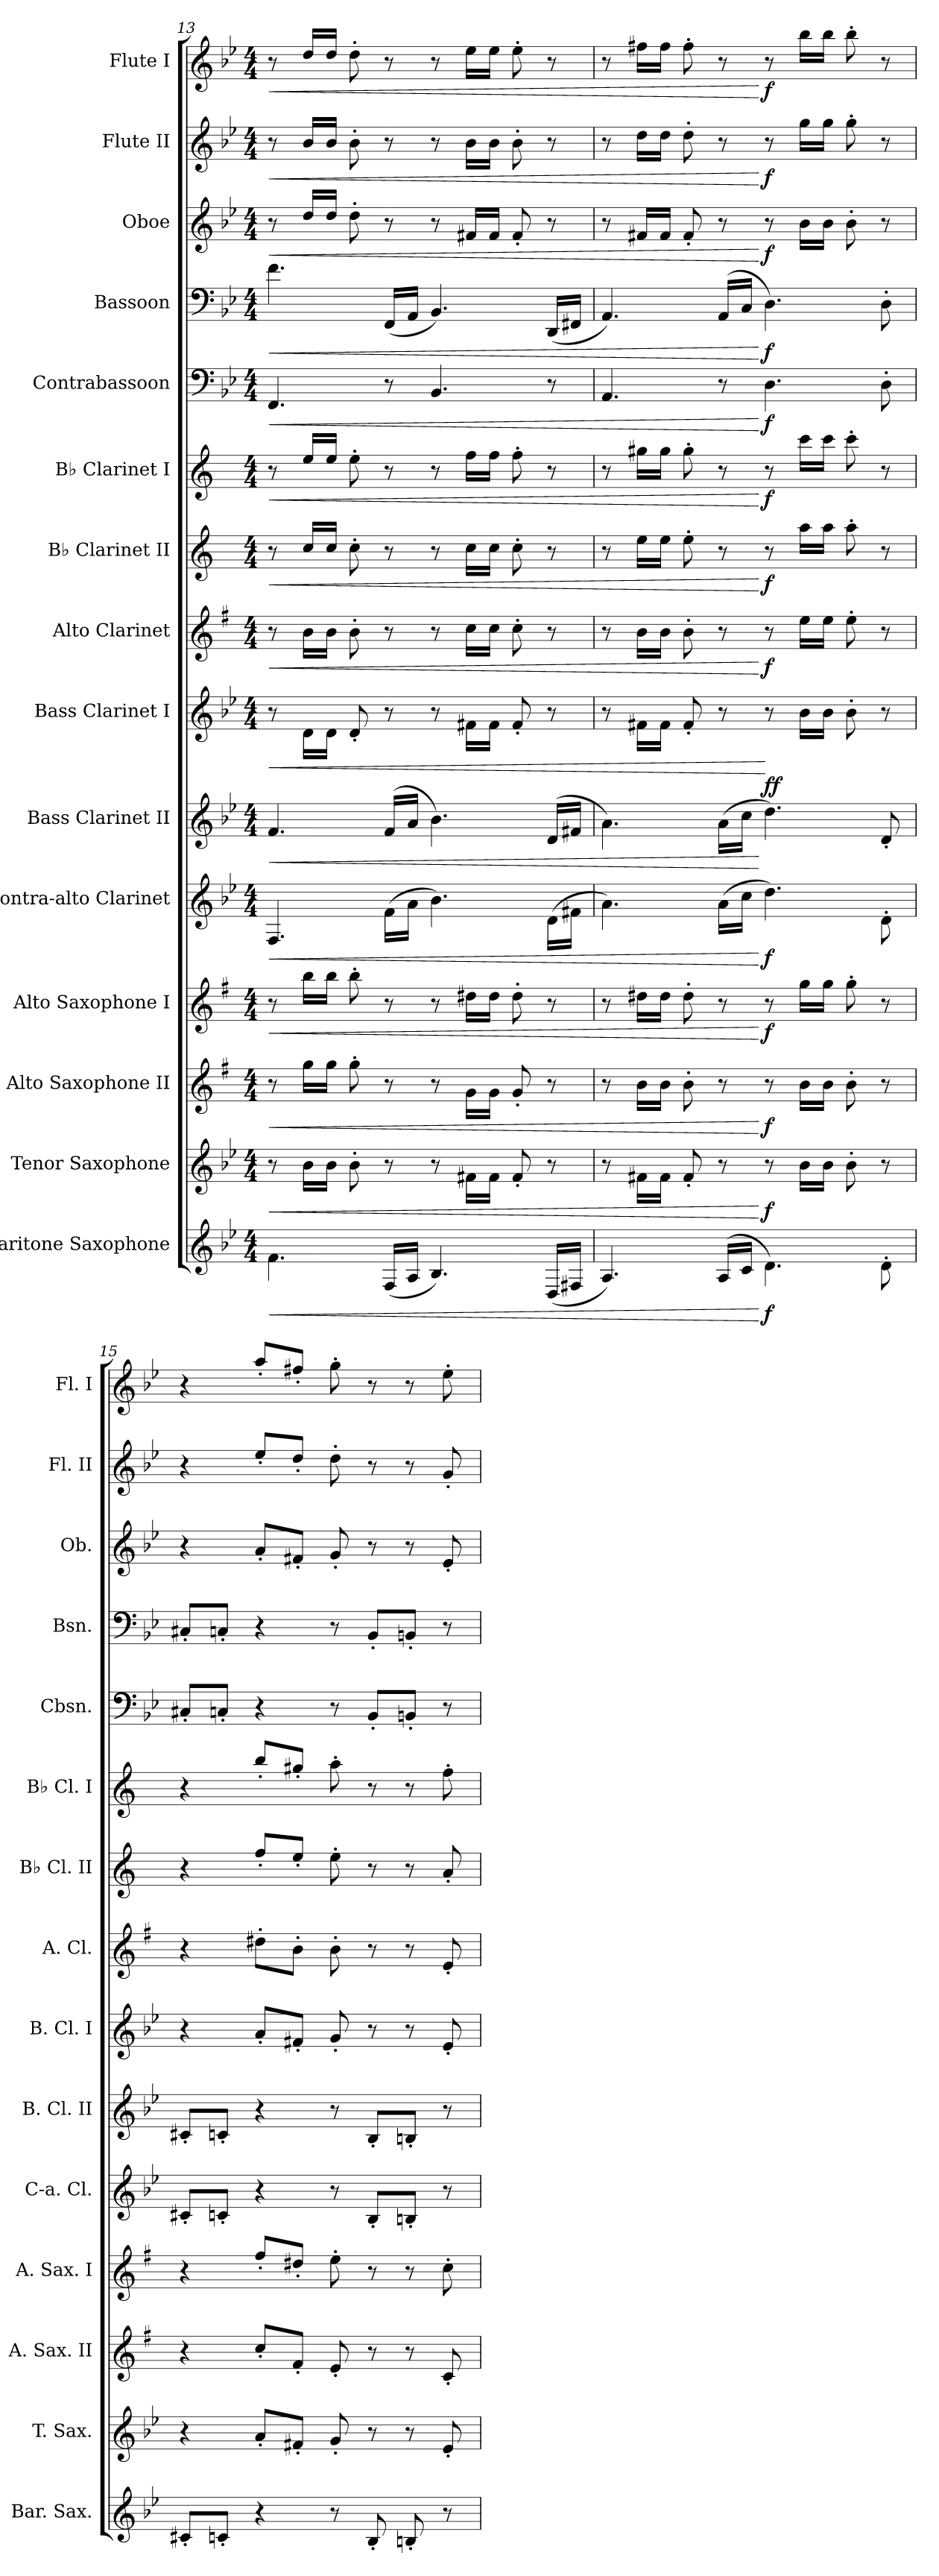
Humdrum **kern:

**kern	**dynam	**kern	**dynam	**kern	**dynam	**kern	**dynam	**kern	**dynam	**kern	**dynam	**kern	**dynam	**kern	**dynam	**kern	**dynam	**kern	**dynam	**kern	**dynam	**kern	**dynam	**kern	**dynam	**kern	**dynam	**kern	**dynam
*part15	*part15	*part14	*part14	*part13	*part13	*part12	*part12	*part11	*part11	*part10	*part10	*part9	*part9	*part8	*part8	*part7	*part7	*part6	*part6	*part5	*part5	*part4	*part4	*part3	*part3	*part2	*part2	*part1	*part1
*staff15	*staff15	*staff14	*staff14	*staff13	*staff13	*staff12	*staff12	*staff11	*staff11	*staff10	*staff10	*staff9	*staff9	*staff8	*staff8	*staff7	*staff7	*staff6	*staff6	*staff5	*staff5	*staff4	*staff4	*staff3	*staff3	*staff2	*staff2	*staff1	*staff1
*I"Baritone Saxophone	*	*I"Tenor Saxophone	*	*I"Alto Saxophone II	*	*I"Alto Saxophone I	*	*I"Contra-alto Clarinet	*	*I"Bass Clarinet II	*	*I"Bass Clarinet I	*	*I"Alto Clarinet	*	*I"B♭ Clarinet II	*	*I"B♭ Clarinet I	*	*I"Contrabassoon	*	*I"Bassoon	*	*I"Oboe	*	*I"Flute II	*	*I"Flute I	*
*I'Bar. Sax.	*	*I'T. Sax.	*	*I'A. Sax. II	*	*I'A. Sax. I	*	*I'C-a. Cl.	*	*I'B. Cl. II	*	*I'B. Cl. I	*	*I'A. Cl.	*	*I'B♭ Cl. II	*	*I'B♭ Cl. I	*	*I'Cbsn.	*	*I'Bsn.	*	*I'Ob.	*	*I'Fl. II	*	*I'Fl. I	*
*clefG2	*	*clefG2	*	*clefG2	*	*clefG2	*	*clefG2	*	*clefG2	*	*clefG2	*	*clefG2	*	*clefG2	*	*clefG2	*	*clefF4	*	*clefF4	*	*clefG2	*	*clefG2	*	*clefG2	*
*ITrd12c21	*	*ITrd8c14	*	*ITrd5c9	*	*ITrd5c9	*	*ITrd12c21	*	*ITrd8c14	*	*ITrd8c14	*	*ITrd5c9	*	*ITrd1c2	*	*ITrd1c2	*	*ITrd7c12	*	*	*	*	*	*	*	*	*
*k[b-e-]	*	*k[b-e-]	*	*k[b-e-]	*	*k[b-e-]	*	*k[b-e-]	*	*k[b-e-]	*	*k[b-e-]	*	*k[b-e-]	*	*k[b-e-]	*	*k[b-e-]	*	*k[b-e-]	*	*k[b-e-]	*	*k[b-e-]	*	*k[b-e-]	*	*k[b-e-]	*
*M4/4	*	*M4/4	*	*M4/4	*	*M4/4	*	*M4/4	*	*M4/4	*	*M4/4	*	*M4/4	*	*M4/4	*	*M4/4	*	*M4/4	*	*M4/4	*	*M4/4	*	*M4/4	*	*M4/4	*
=13	=13	=13	=13	=13	=13	=13	=13	=13	=13	=13	=13	=13	=13	=13	=13	=13	=13	=13	=13	=13	=13	=13	=13	=13	=13	=13	=13	=13	=13
!	!LO:HP:b	!	!LO:HP:b	!	!LO:HP:b	!	!LO:HP:b	!	!LO:HP:b	!	!LO:HP:b	!	!LO:HP:b	!	!LO:HP:b	!	!LO:HP:b	!	!LO:HP:b	!	!LO:HP:b	!	!LO:HP:b	!	!LO:HP:b	!	!LO:HP:b	!	!LO:HP:b
4.F\	<	8r	<	8r	<	8r	<	4.FF/	<	4.F/	<	8r	<	8r	<	8r	<	8r	<	4.FFF/	<	4.f\	<	8r	<	8r	<	8r	<
.	.	16B-\LL	.	16b-\LL	.	16dd\LL	.	.	.	.	.	16D\LL	.	16d\LL	.	16b-/LL	.	16dd/LL	.	.	.	.	.	16dd/LL	.	16b-/LL	.	16dd/LL	.
.	.	16B-\JJ	.	16b-\JJ	.	16dd\JJ	.	.	.	.	.	16D\JJ	.	16d\JJ	.	16b-/JJ	.	16dd/JJ	.	.	.	.	.	16dd/JJ	.	16b-/JJ	.	16dd/JJ	.
.	.	8B-'\	.	8b-'\	.	8dd'\	.	.	.	.	.	8D'/	.	8d'\	.	8b-'\	.	8dd'\	.	.	.	.	.	8dd'\	.	8b-'\	.	8dd'\	.
(<16FF/LL	.	8r	.	8r	.	8r	.	(>16F\LL	.	(>16F/LL	.	8r	.	8r	.	8r	.	8r	.	8r	.	(<16FF/LL	.	8r	.	8r	.	8r	.
16AA/JJ	.	.	.	.	.	.	.	16A\JJ	.	16A/JJ	.	.	.	.	.	.	.	.	.	.	.	16AA/JJ	.	.	.	.	.	.	.
4.BB-/)	.	8r	.	8r	.	8r	.	4.B-\)	.	4.B-\)	.	8r	.	8r	.	8r	.	8r	.	4.BBB-/	.	4.BB-/)	.	8r	.	8r	.	8r	.
.	.	16F#X\LL	.	16B-\LL	.	16f#X\LL	.	.	.	.	.	16F#X\LL	.	16e-\LL	.	16b-\LL	.	16ee-\LL	.	.	.	.	.	16f#X/LL	.	16b-\LL	.	16ee-\LL	.
.	.	16F#\JJ	.	16B-\JJ	.	16f#\JJ	.	.	.	.	.	16F#\JJ	.	16e-\JJ	.	16b-\JJ	.	16ee-\JJ	.	.	.	.	.	16f#/JJ	.	16b-\JJ	.	16ee-\JJ	.
.	.	8F#'/	.	8B-'/	.	8f#'\	.	.	.	.	.	8F#'/	.	8e-'\	.	8b-'\	.	8ee-'\	.	.	.	.	.	8f#'/	.	8b-'\	.	8ee-'\	.
(<16DD/LL	.	8r	.	8r	.	8r	.	(>16D\LL	.	(<16D/LL	.	8r	.	8r	.	8r	.	8r	.	8r	.	(<16DD/LL	.	8r	.	8r	.	8r	.
16FF#X/JJ	.	.	.	.	.	.	.	16F#X\JJ	.	16F#X/JJ	.	.	.	.	.	.	.	.	.	.	.	16FF#X/JJ	.	.	.	.	.	.	.
=14	=14	=14	=14	=14	=14	=14	=14	=14	=14	=14	=14	=14	=14	=14	=14	=14	=14	=14	=14	=14	=14	=14	=14	=14	=14	=14	=14	=14	=14
4.AA/)	.	8r	.	8r	.	8r	.	4.A\)	.	4.A\)	.	8r	.	8r	.	8r	.	8r	.	4.AAA/	.	4.AA/)	.	8r	.	8r	.	8r	.
.	.	16F#X\LL	.	16d\LL	.	16f#X\LL	.	.	.	.	.	16F#X\LL	.	16d\LL	.	16dd\LL	.	16ff#X\LL	.	.	.	.	.	16f#X/LL	.	16dd\LL	.	16ff#X\LL	.
.	.	16F#\JJ	.	16d\JJ	.	16f#\JJ	.	.	.	.	.	16F#\JJ	.	16d\JJ	.	16dd\JJ	.	16ff#\JJ	.	.	.	.	.	16f#/JJ	.	16dd\JJ	.	16ff#\JJ	.
.	.	8F#'/	.	8d'\	.	8f#'\	.	.	.	.	.	8F#'/	.	8d'\	.	8dd'\	.	8ff#'\	.	.	.	.	.	8f#'/	.	8dd'\	.	8ff#'\	.
(>16AA/LL	.	8r	.	8r	.	8r	.	(>16A\LL	.	(>16A\LL	.	8r	.	8r	.	8r	.	8r	.	8r	.	(>16AA/LL	.	8r	.	8r	.	8r	.
16C/JJ	.	.	.	.	.	.	.	16c\JJ	.	16c\JJ	.	.	.	.	.	.	.	.	.	.	.	16C/JJ	.	.	.	.	.	.	.
!	!LO:DY:n=1:b	!	!LO:DY:n=1:b	!	!LO:DY:n=1:b	!	!LO:DY:n=1:b	!	!LO:DY:n=1:b	!	!LO:DY:n=1:b	!	!	!	!	!	!	!	!	!	!	!	!	!	!	!	!	!	!
!	!	!	!	!	!	!	!	!	!	!	!LO:DY:n=2:a	!	!	!	!LO:DY:n=1:b	!	!LO:DY:n=1:b	!	!LO:DY:n=1:b	!	!LO:DY:n=1:b	!	!LO:DY:n=1:b	!	!LO:DY:n=1:b	!	!LO:DY:n=1:b	!	!LO:DY:n=1:b
4.D\)	[ f	8r	[ f	8r	[ f	8r	[ f	4.d\)	[ f	4.d\)	[ f f	8r	[	8r	[ f	8r	[ f	8r	[ f	4.DD\	[ f	4.D\)	[ f	8r	[ f	8r	[ f	8r	[ f
.	.	16B-\LL	.	16d\LL	.	16b-\LL	.	.	.	.	.	16B-\LL	.	16g\LL	.	16gg\LL	.	16bb-\LL	.	.	.	.	.	16b-\LL	.	16gg\LL	.	16bb-\LL	.
.	.	16B-\JJ	.	16d\JJ	.	16b-\JJ	.	.	.	.	.	16B-\JJ	.	16g\JJ	.	16gg\JJ	.	16bb-\JJ	.	.	.	.	.	16b-\JJ	.	16gg\JJ	.	16bb-\JJ	.
.	.	8B-'\	.	8d'\	.	8b-'\	.	.	.	.	.	8B-'\	.	8g'\	.	8gg'\	.	8bb-'\	.	.	.	.	.	8b-'\	.	8gg'\	.	8bb-'\	.
8D'\	.	8r	.	8r	.	8r	.	8D'\	.	8D'/	.	8r	.	8r	.	8r	.	8r	.	8DD'\	.	8D'\	.	8r	.	8r	.	8r	.
=15	=15	=15	=15	=15	=15	=15	=15	=15	=15	=15	=15	=15	=15	=15	=15	=15	=15	=15	=15	=15	=15	=15	=15	=15	=15	=15	=15	=15	=15
8C#X'/L	.	4r	.	4r	.	4r	.	8C#X'/L	.	8C#X'/L	.	4r	.	4r	.	4r	.	4r	.	8CC#X'/L	.	8C#X'/L	.	4r	.	4r	.	4r	.
8Cn'/J	.	.	.	.	.	.	.	8Cn'/J	.	8Cn'/J	.	.	.	.	.	.	.	.	.	8CCn'/J	.	8Cn'/J	.	.	.	.	.	.	.
4r	.	8A'/L	.	8e-'/L	.	8a'/L	.	4r	.	4r	.	8A'/L	.	8f#X'\L	.	8ee-'/L	.	8aa'/L	.	4r	.	4r	.	8a'/L	.	8ee-'/L	.	8aa'/L	.
.	.	8F#X'/J	.	8A'/J	.	8f#X'/J	.	.	.	.	.	8F#X'/J	.	8d'\J	.	8dd'/J	.	8ff#X'/J	.	.	.	.	.	8f#X'/J	.	8dd'/J	.	8ff#X'/J	.
8r	.	8G'/	.	8G'/	.	8g'\	.	8r	.	8r	.	8G'/	.	8d'\	.	8dd'\	.	8gg'\	.	8r	.	8r	.	8g'/	.	8dd'\	.	8gg'\	.
8BB-'/	.	8r	.	8r	.	8r	.	8BB-'/L	.	8BB-'/L	.	8r	.	8r	.	8r	.	8r	.	8BBB-'/L	.	8BB-'/L	.	8r	.	8r	.	8r	.
8BBn'/	.	8r	.	8r	.	8r	.	8BBn'/J	.	8BBn'/J	.	8r	.	8r	.	8r	.	8r	.	8BBBn'/J	.	8BBn'/J	.	8r	.	8r	.	8r	.
8r	.	8E-'/	.	8E-'/	.	8e-'\	.	8r	.	8r	.	8E-'/	.	8G'/	.	8g'/	.	8ee-'\	.	8r	.	8r	.	8e-'/	.	8g'/	.	8ee-'\	.
=	=	=	=	=	=	=	=	=	=	=	=	=	=	=	=	=	=	=	=	=	=	=	=	=	=	=	=	=	=
*-	*-	*-	*-	*-	*-	*-	*-	*-	*-	*-	*-	*-	*-	*-	*-	*-	*-	*-	*-	*-	*-	*-	*-	*-	*-	*-	*-	*-	*-
